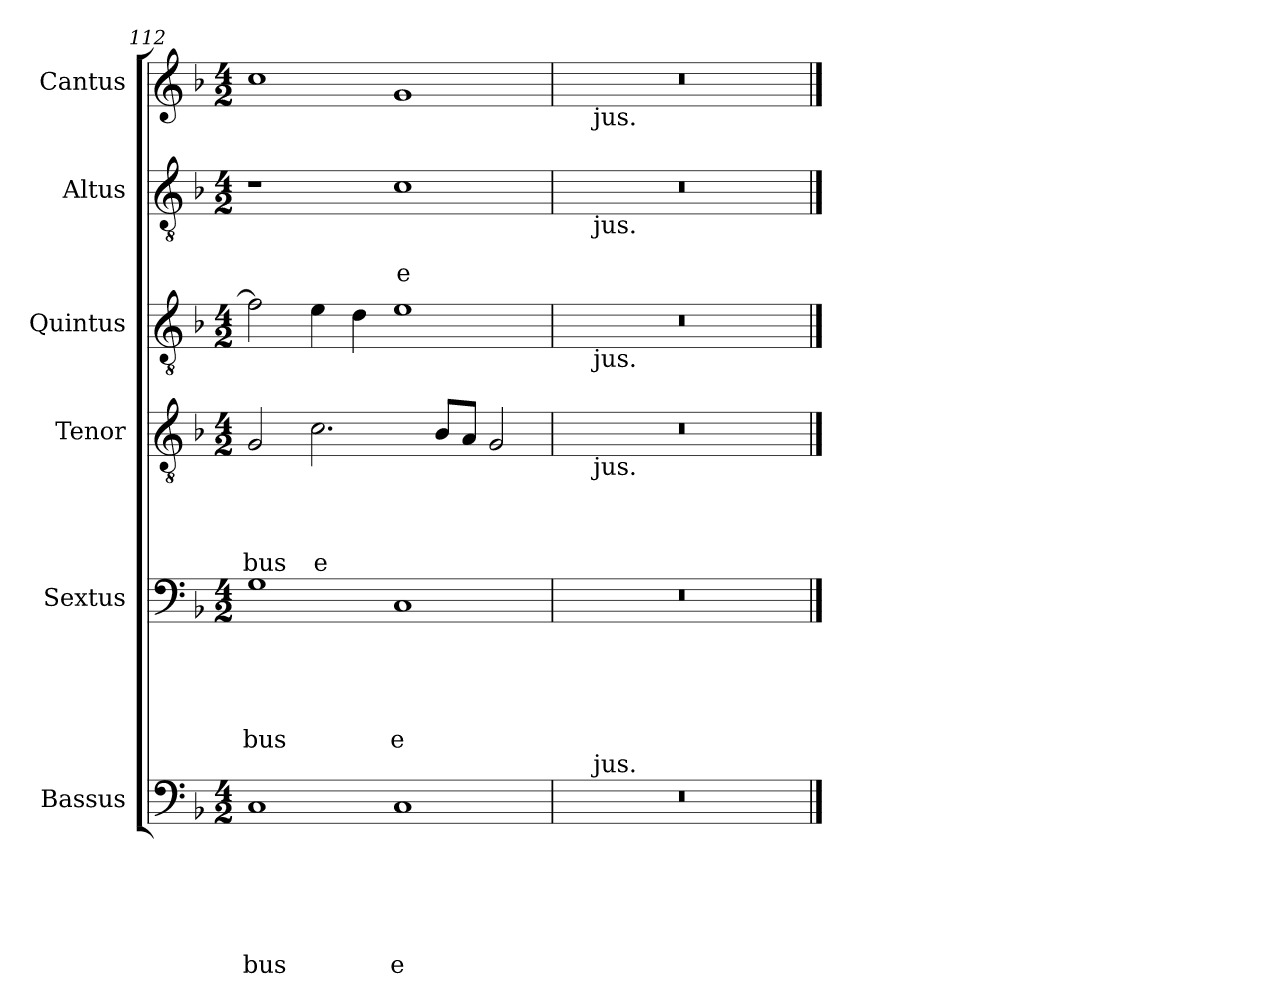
**kern	**text	**text	**text	**text	**text	**text	**kern	**text	**text	**text	**text	**text	**kern	**text	**text	**text	**text	**kern	**text	**kern	**text	**text	**kern	**text
*part6	*part6	*part6	*part6	*part6	*part6	*part6	*part5	*part5	*part5	*part5	*part5	*part5	*part4	*part4	*part4	*part4	*part4	*part3	*part3	*part2	*part2	*part2	*part1	*part1
*staff6	*staff6	*staff6	*staff6	*staff6	*staff6	*staff6	*staff5	*staff5	*staff5	*staff5	*staff5	*staff5	*staff4	*staff4	*staff4	*staff4	*staff4	*staff3	*staff3	*staff2	*staff2	*staff2	*staff1	*staff1
*I"Bassus	*	*	*	*	*	*	*I"Sextus	*	*	*	*	*	*I"Tenor	*	*	*	*	*I"Quintus	*	*I"Altus	*	*	*I"Cantus	*
*I'Bassus	*	*	*	*	*	*	*I'Sextus	*	*	*	*	*	*I'Tenor	*	*	*	*	*I'Quintus	*	*I'Altus	*	*	*I'Cantus	*
*clefF4	*	*	*	*	*	*	*clefF4	*	*	*	*	*	*clefGv2	*	*	*	*	*clefGv2	*	*clefGv2	*	*	*clefG2	*
*k[b-]	*	*	*	*	*	*	*k[b-]	*	*	*	*	*	*k[b-]	*	*	*	*	*k[b-]	*	*k[b-]	*	*	*k[b-]	*
*F:	*	*	*	*	*	*	*F:	*	*	*	*	*	*F:	*	*	*	*	*F:	*	*F:	*	*	*F:	*
*M4/2	*	*	*	*	*	*	*M4/2	*	*	*	*	*	*M4/2	*	*	*	*	*M4/2	*	*M4/2	*	*	*M4/2	*
=112	=112	=112	=112	=112	=112	=112	=112	=112	=112	=112	=112	=112	=112	=112	=112	=112	=112	=112	=112	=112	=112	=112	=112	=112
!	!	!	!	!	!	!LO:LY:b	!	!	!	!	!	!LO:LY:b	!	!	!	!	!LO:LY:b	!	!	!	!	!	!	!
1C	.	.	.	.	.	-bus	1G	.	.	.	.	bus	2G/	.	.	.	bus	2f\]	.	1r	.	.	1cc	.
!	!	!	!	!	!	!	!	!	!	!	!	!	!	!	!	!	!LO:LY:b	!	!	!	!	!	!	!
.	.	.	.	.	.	.	.	.	.	.	.	.	2.c\	.	.	.	e	4e\	.	.	.	.	.	.
.	.	.	.	.	.	.	.	.	.	.	.	.	.	.	.	.	.	4d\	.	.	.	.	.	.
!	!	!	!	!	!	!LO:LY:b	!	!	!	!	!	!LO:LY:b	!	!	!	!	!	!	!	!	!	!LO:LY:b	!	!
1C	.	.	.	.	.	e-	1C	.	.	.	.	e	.	.	.	.	.	1e	.	1c	.	e	1g	.
.	.	.	.	.	.	.	.	.	.	.	.	.	8B-/L	.	.	.	.	.	.	.	.	.	.	.
.	.	.	.	.	.	.	.	.	.	.	.	.	8A/J	.	.	.	.	.	.	.	.	.	.	.
.	.	.	.	.	.	.	.	.	.	.	.	.	2G/	.	.	.	.	.	.	.	.	.	.	.
=113	=113	=113	=113	=113	=113	=113	=113	=113	=113	=113	=113	=113	=113	=113	=113	=113	=113	=113	=113	=113	=113	=113	=113	=113
*^	*	*	*	*	*	*	*	*	*	*	*	*	*^	*	*	*	*	*^	*	*^	*	*	*^	*
0r	8.ryy	.	.	.	.	.	.	0r	.	.	.	.	.	0r	8.ryy	.	.	.	.	0r	8.ryy	.	0r	8.ryy	.	.	0r	8.ryy	.
!	!	!	!	!	!	!	!	!	!	!	!	!	!	!	!	!	!	!	!	!	!	!	!	!	!	!	!	!LO:TX:b:t=jus.	!
!	!	!	!	!	!	!	!	!	!	!	!	!	!	!	!	!	!	!	!	!	!	!	!	!LO:TX:b:t=jus.	!	!	!	!	!
!	!	!	!	!	!	!	!	!	!	!	!	!	!	!	!	!	!	!	!	!	!LO:TX:b:t=jus.	!	!	!	!	!	!	!	!
!	!	!	!	!	!	!	!	!	!	!	!	!	!	!	!LO:TX:b:t=jus.	!	!	!	!	!	!	!	!	!	!	!	!	!	!
!	!LO:TX:a:t=jus.	!	!	!	!	!	!	!	!	!	!	!	!	!	!	!	!	!	!	!	!	!	!	!	!	!	!	!	!
.	1ryy	.	.	.	.	.	.	.	.	.	.	.	.	.	1ryy	.	.	.	.	.	1ryy	.	.	1ryy	.	.	.	1ryy	.
.	2ryy	.	.	.	.	.	.	.	.	.	.	.	.	.	2ryy	.	.	.	.	.	2ryy	.	.	2ryy	.	.	.	2ryy	.
.	4ryy	.	.	.	.	.	.	.	.	.	.	.	.	.	4ryy	.	.	.	.	.	4ryy	.	.	4ryy	.	.	.	4ryy	.
.	16ryy	.	.	.	.	.	.	.	.	.	.	.	.	.	16ryy	.	.	.	.	.	16ryy	.	.	16ryy	.	.	.	16ryy	.
*	*	*	*	*	*	*	*	*	*	*	*	*	*	*v	*v	*	*	*	*	*	*	*	*v	*v	*	*	*v	*v	*
*v	*v	*	*	*	*	*	*	*	*	*	*	*	*	*	*	*	*	*	*v	*v	*	*	*	*	*	*
==	==	==	==	==	==	==	==	==	==	==	==	==	==	==	==	==	==	==	==	==	==	==	==	==
*-	*-	*-	*-	*-	*-	*-	*-	*-	*-	*-	*-	*-	*-	*-	*-	*-	*-	*-	*-	*-	*-	*-	*-	*-
